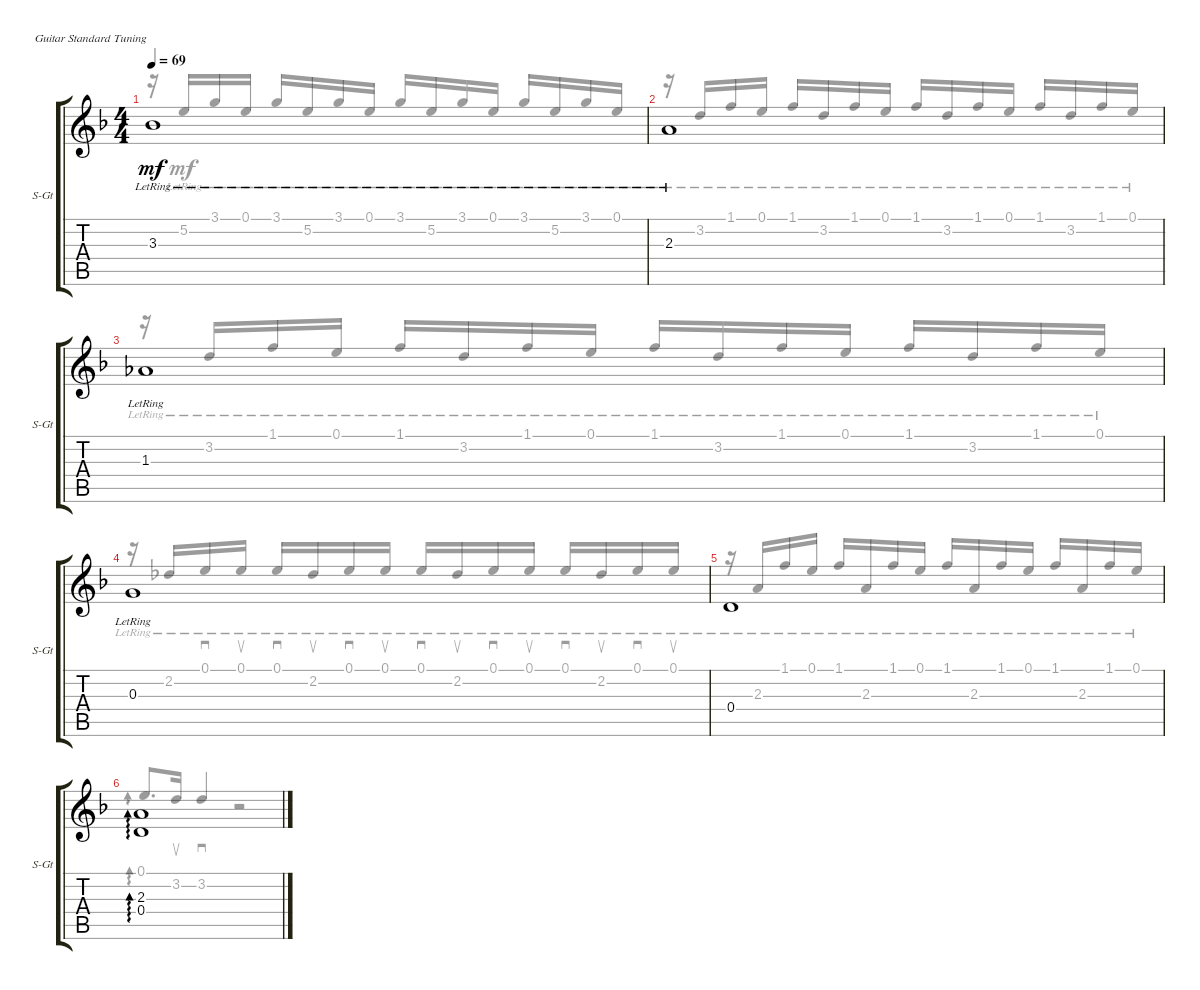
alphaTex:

\defaultSystemsLayout 4
\bracketExtendMode groupsimilarinstruments
\useSystemSignSeparator
\singleTrackTrackNamePolicy allsystems
\multiTrackTrackNamePolicy allsystems
\firstSystemTrackNameOrientation horizontal
\otherSystemsTrackNameOrientation horizontal
\track ("Steel Guitar" "S-Gt") {instrument acousticguitarsteel}
\staff {score tabs}
\tuning (E4 B3 G3 D3 A2 E2)
\voice
\ts (4 4)
\tempo 69
\clef g2
\ks dminor
3.3{lr}.1{dy mf} |
2.3{lr}.1 |
1.3{lr}.1 |
0.3{lr}.1 |
0.4.1 |
(0.4 2.3).1{ad 0}
\voice
\clef g2
\ottava regular
\simile none
\ks dminor
r.16{dy mf beam invert} 5.2{lr}.16{beam invert} 3.1{lr}.16 0.1{lr}.16 3.1{lr}.16{beam invert} 5.2{lr}.16 3.1{lr}.16 0.1{lr}.16 3.1{lr}.16{beam invert} 5.2{lr}.16 3.1{lr}.16 0.1{lr}.16 3.1{lr}.16{beam invert} 5.2{lr}.16 3.1{lr}.16 0.1{lr}.16 |
r.16{beam invert} 3.2{lr}.16{beam invert} 1.1{lr}.16 0.1{lr}.16 1.1{lr}.16{beam invert} 3.2{lr}.16 1.1{lr}.16 0.1{lr}.16 1.1{lr}.16{beam invert} 3.2{lr}.16 1.1{lr}.16 0.1{lr}.16 1.1{lr}.16{beam invert} 3.2{lr}.16 1.1{lr}.16 0.1{lr}.16 |
r.16{beam invert} 3.2{lr}.16{beam invert} 1.1{lr}.16 0.1{lr}.16 1.1{lr}.16{beam invert} 3.2{lr}.16 1.1{lr}.16 0.1{lr}.16 1.1{lr}.16{beam invert} 3.2{lr}.16 1.1{lr}.16 0.1{lr}.16 1.1{lr}.16{beam invert} 3.2{lr}.16 1.1{lr}.16 0.1{lr}.16 |
r.16{beam invert} 2.2{lr}.16{beam invert} 0.1{lr}.16{sd} 0.1{lr}.16{su} 0.1{lr}.16{sd beam invert} 2.2{lr}.16{su} 0.1{lr}.16{sd} 0.1{lr}.16{su} 0.1{lr}.16{sd beam invert} 2.2{lr}.16{su} 0.1{lr}.16{sd} 0.1{lr}.16{su} 0.1{lr}.16{sd beam invert} 2.2{lr}.16{su} 0.1{lr}.16{sd} 0.1{lr}.16{su} |
r.16{beam invert} 2.3{lr}.16{beam invert} 1.1{lr}.16 0.1{lr}.16 1.1{lr}.16{beam invert} 2.3{lr}.16 1.1{lr}.16 0.1{lr}.16 1.1{lr}.16{beam invert} 2.3{lr}.16 1.1{lr}.16 0.1{lr}.16 1.1{lr}.16{beam invert} 2.3{lr}.16 1.1{lr}.16 0.1{lr}.16 |
0.1.8{d ad 0 beam invert} 3.2.16{su} 3.2.4{sd beam invert} r.2
